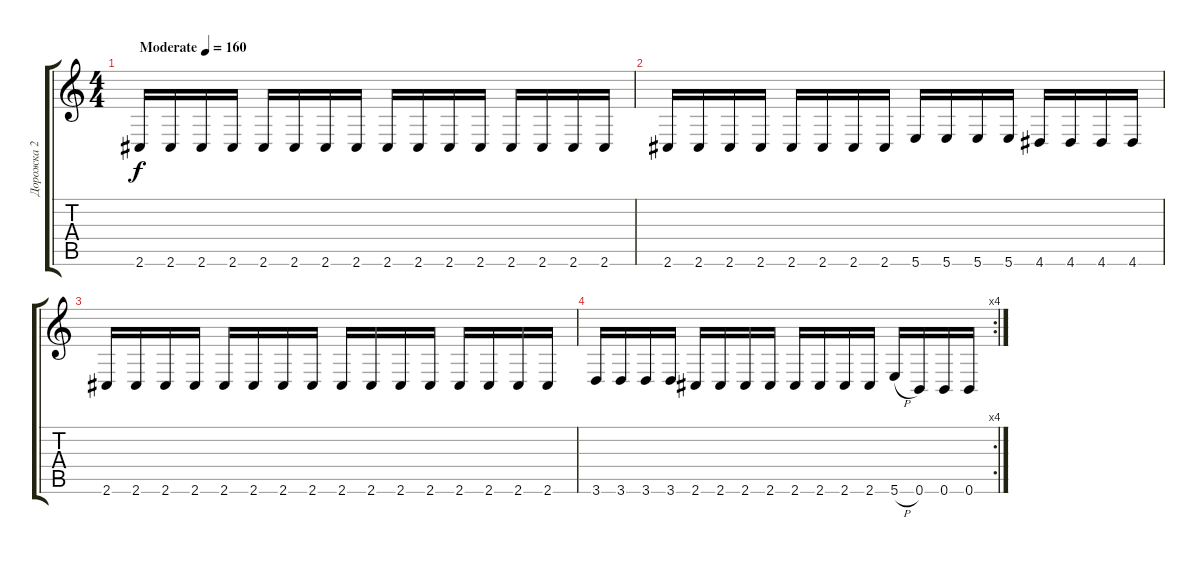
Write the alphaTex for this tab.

\track ("Дорожка 2" "Дорожка 2") {instrument overdrivenguitar}
\staff {score tabs}
\tuning (B3 Gb3 D3 A2 E2 B1) {hide}
\ts (4 4)
\tempo (160 "Moderate")
\clef g2
\ks c
2.6.16{dy f instrument overdrivenguitar} 2.6.16 2.6.16 2.6.16 2.6.16 2.6.16 2.6.16 2.6.16 2.6.16 2.6.16 2.6.16 2.6.16 2.6.16 2.6.16 2.6.16 2.6.16 |
2.6.16 2.6.16 2.6.16 2.6.16 2.6.16 2.6.16 2.6.16 2.6.16 5.6.16 5.6.16 5.6.16 5.6.16 4.6.16 4.6.16 4.6.16 4.6.16 |
2.6.16 2.6.16 2.6.16 2.6.16 2.6.16 2.6.16 2.6.16 2.6.16 2.6.16 2.6.16 2.6.16 2.6.16 2.6.16 2.6.16 2.6.16 2.6.16 |
\rc 4
3.6.16 3.6.16 3.6.16 3.6.16 2.6.16 2.6.16 2.6.16 2.6.16 2.6.16 2.6.16 2.6.16 2.6.16 5.6{h}.16 0.6.16 0.6.16 0.6.16
